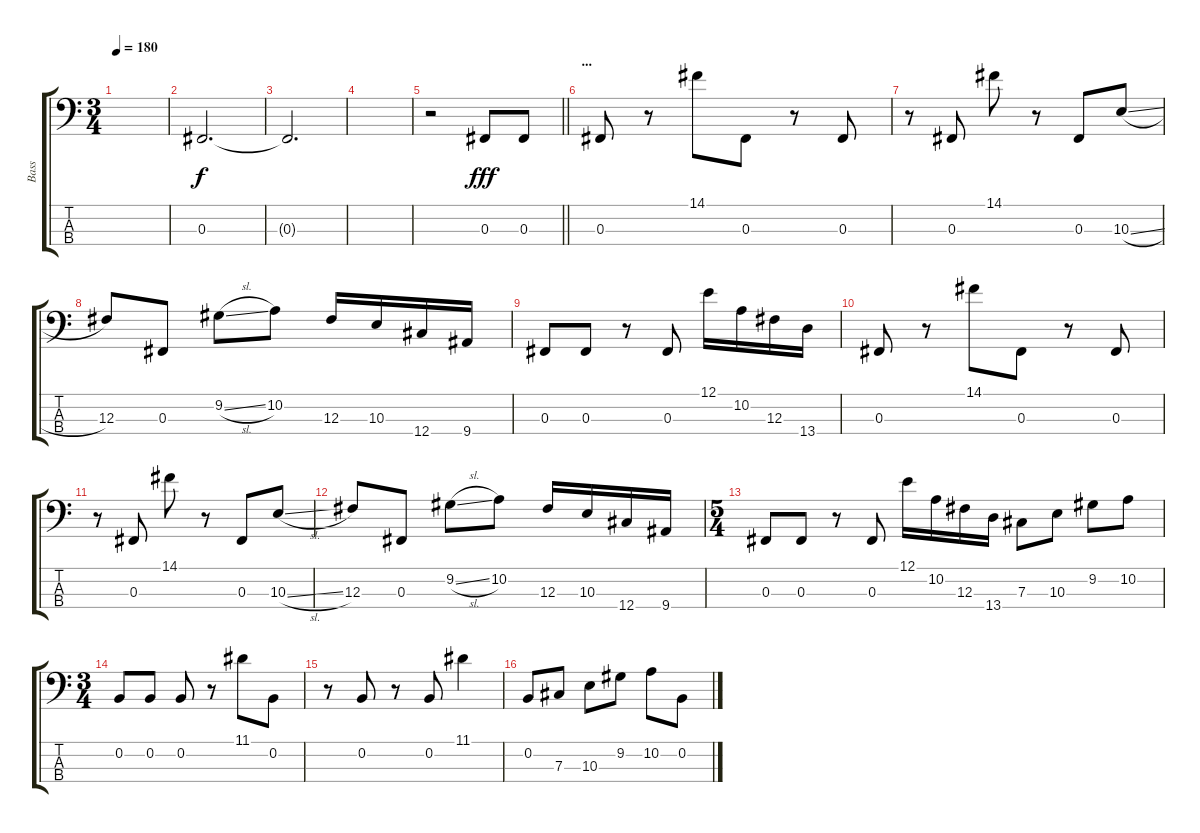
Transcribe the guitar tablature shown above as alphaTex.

\track ("Bass" "Bass") {instrument electricbassfinger}
\staff {score tabs}
\tuning (E2 B1 Gb1 Db1) {hide}
\ts (3 4)
\tempo 180
\clef f4
\ks c
|
0.3.2{d} |
0.3{t}.2{d dy f volume 0} |
|
\barLineRight lightlight
r.2{volume 13} 0.3.8{dy fff} 0.3.8 |
\section ("" "...")
0.3.8 r.8 14.1.8 0.3.8 r.8 0.3.8 |
r.8 0.3.8 14.1.8 r.8 0.3.8 10.3{sl}.8 |
12.3.8 0.3.8 9.2{sl}.8 10.2.8 12.3.16 10.3.16 12.4.16 9.4.16 |
0.3.8 0.3.8 r.8 0.3.8 12.1.16 10.2.16 12.3.16 13.4.16 |
0.3.8 r.8 14.1.8 0.3.8 r.8 0.3.8 |
r.8 0.3.8 14.1.8 r.8 0.3.8 10.3{sl}.8 |
12.3.8 0.3.8 9.2{sl}.8 10.2.8 12.3.16 10.3.16 12.4.16 9.4.16 |
\ts (5 4)
0.3.8 0.3.8 r.8 0.3.8 12.1.16 10.2.16 12.3.16 13.4.16 7.3.8 10.3.8 9.2.8 10.2.8 |
\ts (3 4)
0.2.8 0.2.8 0.2.8 r.8 11.1.8 0.2.8 |
r.8 0.2.8 r.8 0.2.8 11.1.4 |
0.2.8 7.3.8 10.3.8 9.2.8 10.2.8 0.2.8
